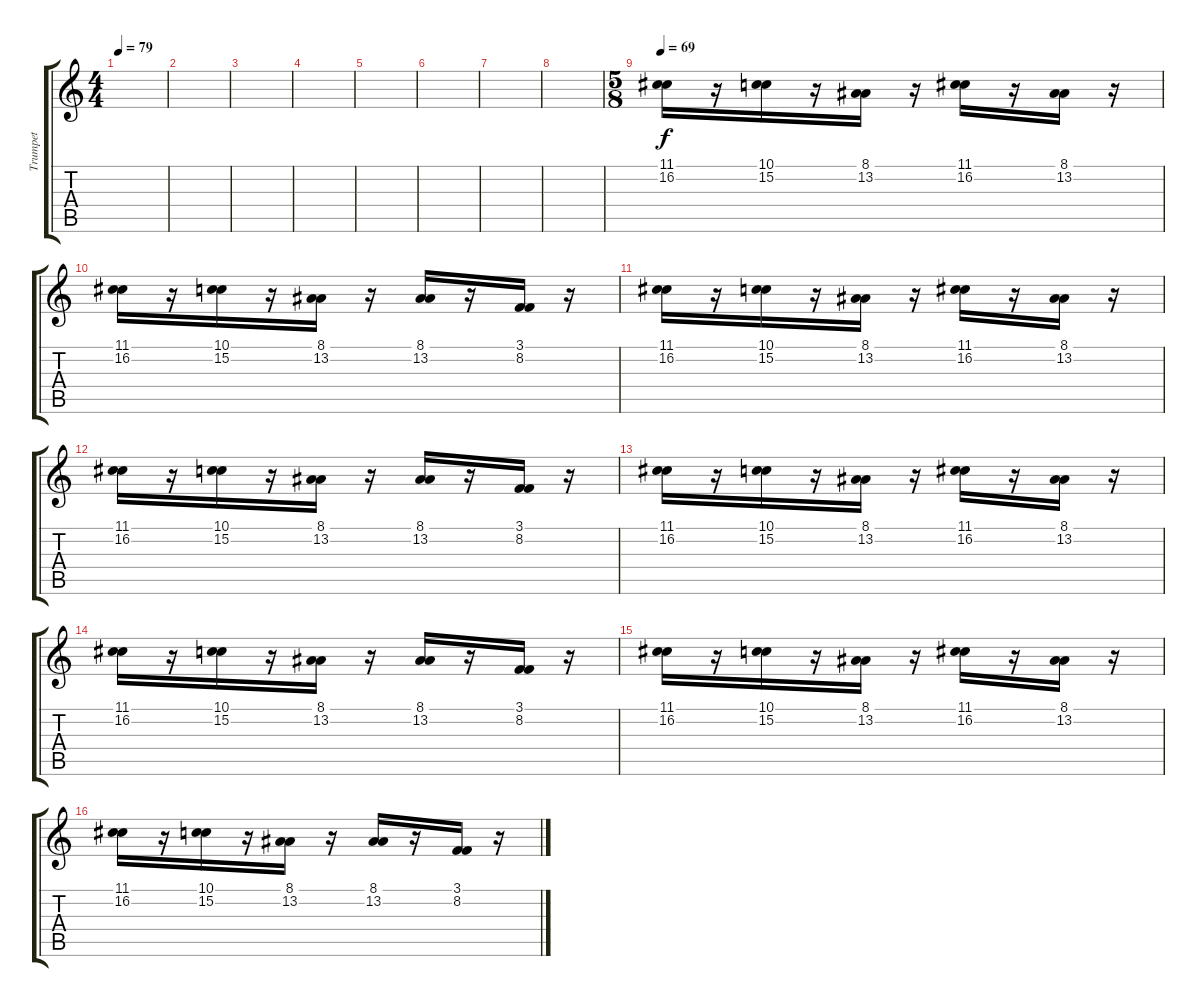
\track ("Trumpet" "Trumpet") {instrument trumpet}
\staff {score tabs}
\tuning (D4 A3 F3 C3 G2 D2) {hide}
\ts (4 4)
\tempo 79
\clef g2
\ks c
|
|
|
|
|
|
|
|
\ts (5 8)
\tempo 69
(11.1 16.2).16 r.16 (10.1 15.2).16 r.16 (8.1 13.2).16 r.16 (11.1 16.2).16 r.16 (8.1 13.2).16 r.16 |
(11.1 16.2).16 r.16 (10.1 15.2).16 r.16 (8.1 13.2).16 r.16 (8.1 13.2).16 r.16 (3.1 8.2).16 r.16 |
(11.1 16.2).16 r.16 (10.1 15.2).16 r.16 (8.1 13.2).16 r.16 (11.1 16.2).16 r.16 (8.1 13.2).16 r.16 |
(11.1 16.2).16 r.16 (10.1 15.2).16 r.16 (8.1 13.2).16 r.16 (8.1 13.2).16 r.16 (3.1 8.2).16 r.16 |
(11.1 16.2).16 r.16 (10.1 15.2).16 r.16 (8.1 13.2).16 r.16 (11.1 16.2).16 r.16 (8.1 13.2).16 r.16 |
(11.1 16.2).16 r.16 (10.1 15.2).16 r.16 (8.1 13.2).16 r.16 (8.1 13.2).16 r.16 (3.1 8.2).16 r.16 |
(11.1 16.2).16 r.16 (10.1 15.2).16 r.16 (8.1 13.2).16 r.16 (11.1 16.2).16 r.16 (8.1 13.2).16 r.16 |
(11.1 16.2).16 r.16 (10.1 15.2).16 r.16 (8.1 13.2).16 r.16 (8.1 13.2).16 r.16 (3.1 8.2).16 r.16
